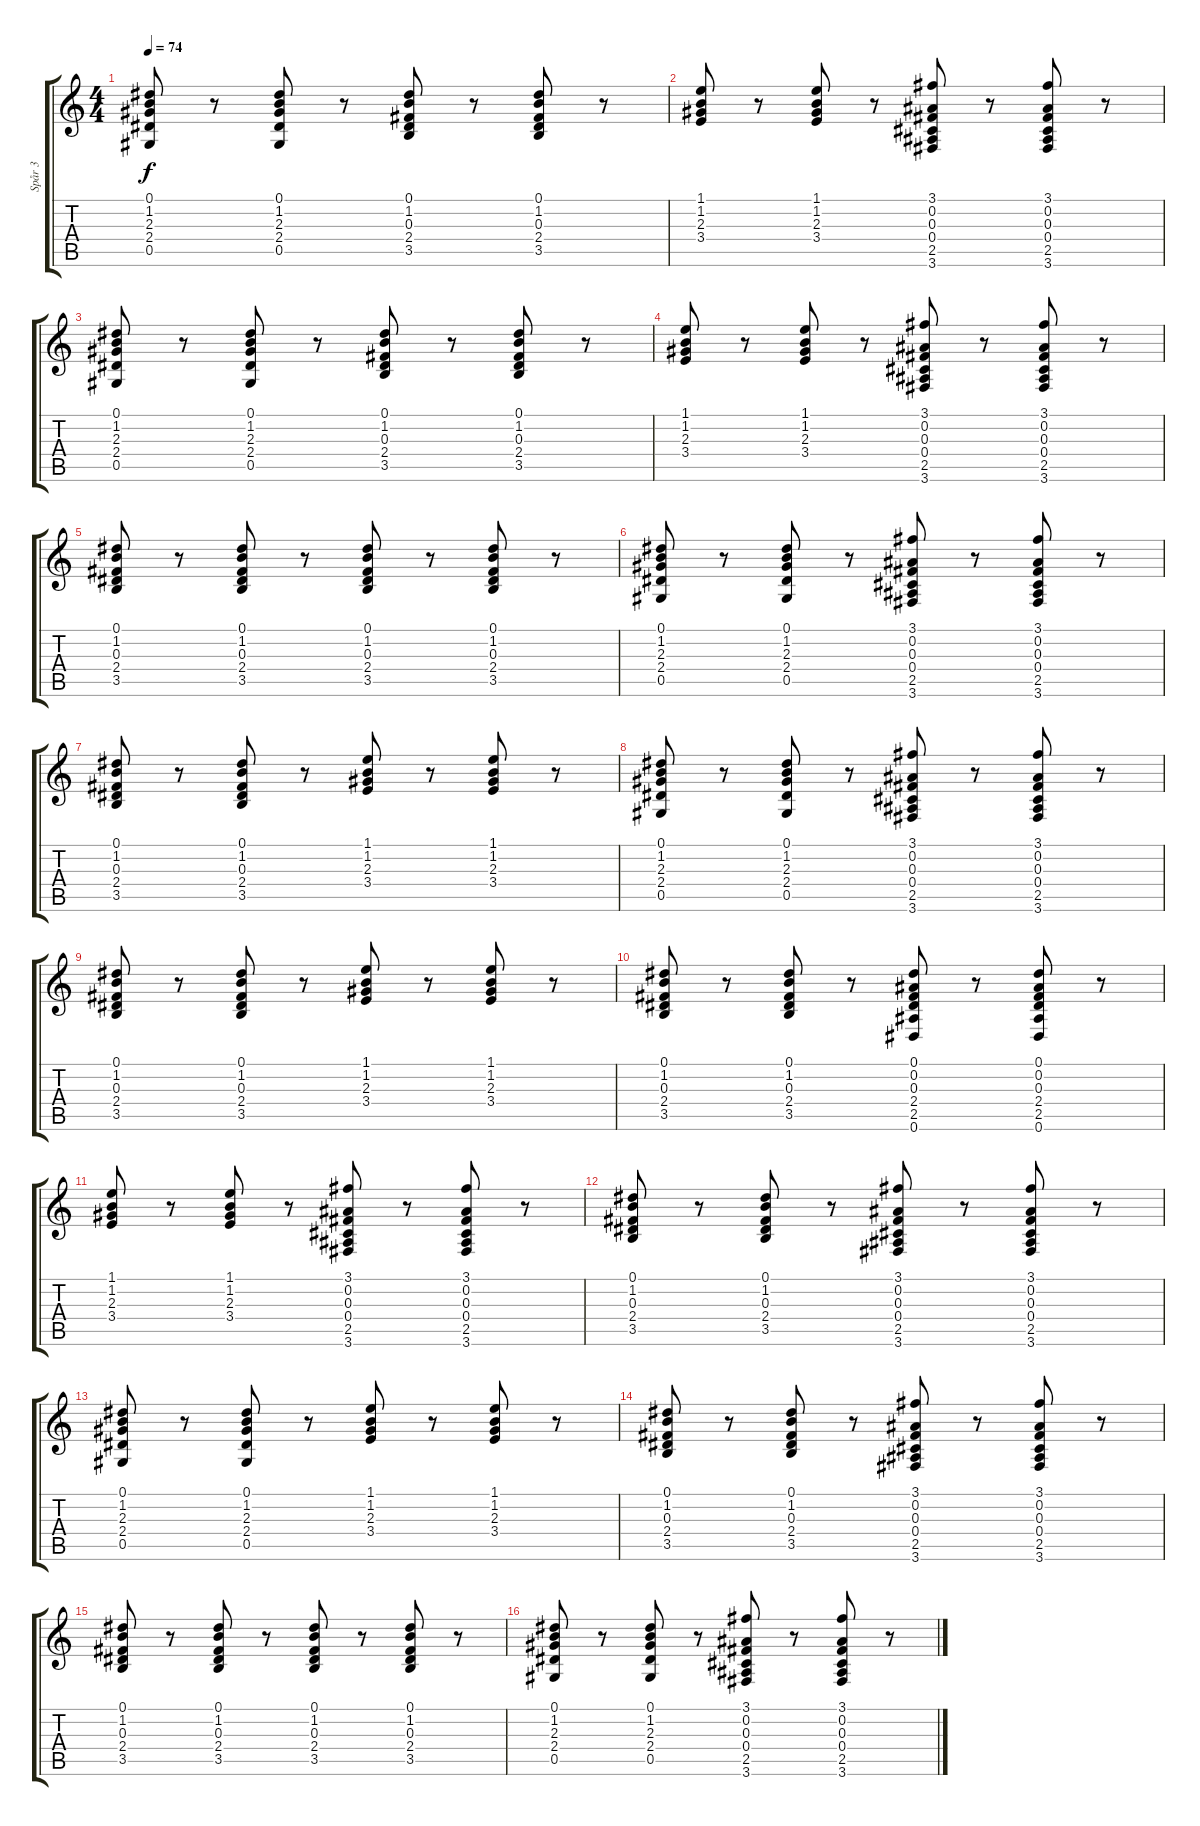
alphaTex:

\track ("Spår 3" "Spår 3") {instrument overdrivenguitar}
\staff {score tabs}
\tuning (Eb4 Bb3 Gb3 Db3 Ab2 Eb2) {hide}
\ts (4 4)
\tempo 74
\clef g2
\ks c
(0.1 1.2 2.3 2.4 0.5).8{dy f instrument overdrivenguitar} r.8 (0.1 1.2 2.3 2.4 0.5).8 r.8 (0.1 1.2 0.3 2.4 3.5).8 r.8 (0.1 1.2 0.3 2.4 3.5).8 r.8 |
(1.1 1.2 2.3 3.4).8 r.8 (1.1 1.2 2.3 3.4).8 r.8 (3.1 0.2 0.3 0.4 2.5 3.6).8 r.8 (3.1 0.2 0.3 0.4 2.5 3.6).8 r.8 |
(0.1 1.2 2.3 2.4 0.5).8 r.8 (0.1 1.2 2.3 2.4 0.5).8 r.8 (0.1 1.2 0.3 2.4 3.5).8 r.8 (0.1 1.2 0.3 2.4 3.5).8 r.8 |
(1.1 1.2 2.3 3.4).8 r.8 (1.1 1.2 2.3 3.4).8 r.8 (3.1 0.2 0.3 0.4 2.5 3.6).8 r.8 (3.1 0.2 0.3 0.4 2.5 3.6).8 r.8 |
(0.1 1.2 0.3 2.4 3.5).8 r.8 (0.1 1.2 0.3 2.4 3.5).8 r.8 (0.1 1.2 0.3 2.4 3.5).8 r.8 (0.1 1.2 0.3 2.4 3.5).8 r.8 |
(0.1 1.2 2.3 2.4 0.5).8 r.8 (0.1 1.2 2.3 2.4 0.5).8 r.8 (3.1 0.2 0.3 0.4 2.5 3.6).8 r.8 (3.1 0.2 0.3 0.4 2.5 3.6).8 r.8 |
(0.1 1.2 0.3 2.4 3.5).8 r.8 (0.1 1.2 0.3 2.4 3.5).8 r.8 (1.1 1.2 2.3 3.4).8 r.8 (1.1 1.2 2.3 3.4).8 r.8 |
(0.1 1.2 2.3 2.4 0.5).8 r.8 (0.1 1.2 2.3 2.4 0.5).8 r.8 (3.1 0.2 0.3 0.4 2.5 3.6).8 r.8 (3.1 0.2 0.3 0.4 2.5 3.6).8 r.8 |
(0.1 1.2 0.3 2.4 3.5).8 r.8 (0.1 1.2 0.3 2.4 3.5).8 r.8 (1.1 1.2 2.3 3.4).8 r.8 (1.1 1.2 2.3 3.4).8 r.8 |
(0.1 1.2 0.3 2.4 3.5).8 r.8 (0.1 1.2 0.3 2.4 3.5).8 r.8 (0.1 0.2 0.3 2.4 2.5 0.6).8 r.8 (0.1 0.2 0.3 2.4 2.5 0.6).8 r.8 |
(1.1 1.2 2.3 3.4).8 r.8 (1.1 1.2 2.3 3.4).8 r.8 (3.1 0.2 0.3 0.4 2.5 3.6).8 r.8 (3.1 0.2 0.3 0.4 2.5 3.6).8 r.8 |
(0.1 1.2 0.3 2.4 3.5).8 r.8 (0.1 1.2 0.3 2.4 3.5).8 r.8 (3.1 0.2 0.3 0.4 2.5 3.6).8 r.8 (3.1 0.2 0.3 0.4 2.5 3.6).8 r.8 |
(0.1 1.2 2.3 2.4 0.5).8 r.8 (0.1 1.2 2.3 2.4 0.5).8 r.8 (1.1 1.2 2.3 3.4).8 r.8 (1.1 1.2 2.3 3.4).8 r.8 |
(0.1 1.2 0.3 2.4 3.5).8 r.8 (0.1 1.2 0.3 2.4 3.5).8 r.8 (3.1 0.2 0.3 0.4 2.5 3.6).8 r.8 (3.1 0.2 0.3 0.4 2.5 3.6).8 r.8 |
(0.1 1.2 0.3 2.4 3.5).8 r.8 (0.1 1.2 0.3 2.4 3.5).8 r.8 (0.1 1.2 0.3 2.4 3.5).8 r.8 (0.1 1.2 0.3 2.4 3.5).8 r.8 |
(0.1 1.2 2.3 2.4 0.5).8 r.8 (0.1 1.2 2.3 2.4 0.5).8 r.8 (3.1 0.2 0.3 0.4 2.5 3.6).8 r.8 (3.1 0.2 0.3 0.4 2.5 3.6).8 r.8
